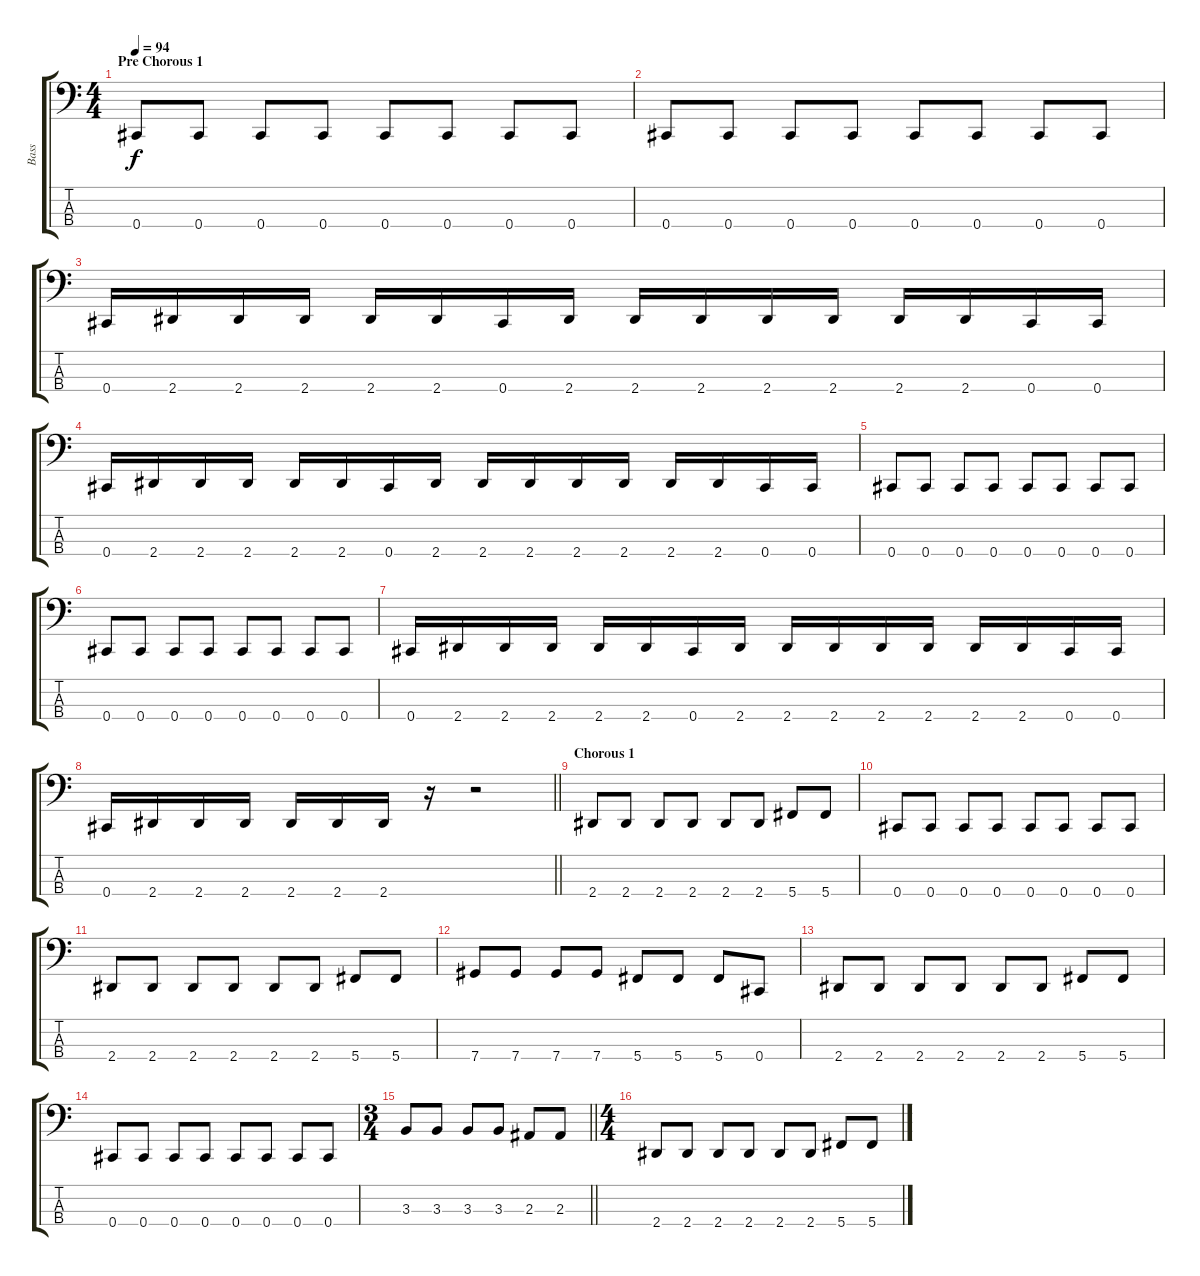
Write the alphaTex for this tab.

\track ("Bass" "Bass") {instrument electricbasspick}
\staff {score tabs}
\tuning (Gb2 Db2 Ab1 Db1) {hide}
\ts (4 4)
\section ("" "Pre Chorous 1")
\tempo 94
\clef f4
\ks c
0.4.8{dy f} 0.4.8 0.4.8 0.4.8 0.4.8 0.4.8 0.4.8 0.4.8 |
0.4.8 0.4.8 0.4.8 0.4.8 0.4.8 0.4.8 0.4.8 0.4.8 |
0.4.16 2.4.16 2.4.16 2.4.16 2.4.16 2.4.16 0.4.16 2.4.16 2.4.16 2.4.16 2.4.16 2.4.16 2.4.16 2.4.16 0.4.16 0.4.16 |
0.4.16 2.4.16 2.4.16 2.4.16 2.4.16 2.4.16 0.4.16 2.4.16 2.4.16 2.4.16 2.4.16 2.4.16 2.4.16 2.4.16 0.4.16 0.4.16 |
0.4.8 0.4.8 0.4.8 0.4.8 0.4.8 0.4.8 0.4.8 0.4.8 |
0.4.8 0.4.8 0.4.8 0.4.8 0.4.8 0.4.8 0.4.8 0.4.8 |
0.4.16 2.4.16 2.4.16 2.4.16 2.4.16 2.4.16 0.4.16 2.4.16 2.4.16 2.4.16 2.4.16 2.4.16 2.4.16 2.4.16 0.4.16 0.4.16 |
\barLineRight lightlight
0.4.16 2.4.16 2.4.16 2.4.16 2.4.16 2.4.16 2.4.16 r.16 r.2 |
\section ("" "Chorous 1")
2.4.8 2.4.8 2.4.8 2.4.8 2.4.8 2.4.8 5.4.8 5.4.8 |
0.4.8 0.4.8 0.4.8 0.4.8 0.4.8 0.4.8 0.4.8 0.4.8 |
2.4.8 2.4.8 2.4.8 2.4.8 2.4.8 2.4.8 5.4.8 5.4.8 |
7.4.8 7.4.8 7.4.8 7.4.8 5.4.8 5.4.8 5.4.8 0.4.8 |
2.4.8 2.4.8 2.4.8 2.4.8 2.4.8 2.4.8 5.4.8 5.4.8 |
0.4.8 0.4.8 0.4.8 0.4.8 0.4.8 0.4.8 0.4.8 0.4.8 |
\ts (3 4)
\barLineRight lightlight
3.3.8 3.3.8 3.3.8 3.3.8 2.3.8 2.3.8 |
\ts (4 4)
\section ("" "")
2.4.8 2.4.8 2.4.8 2.4.8 2.4.8 2.4.8 5.4.8 5.4.8
